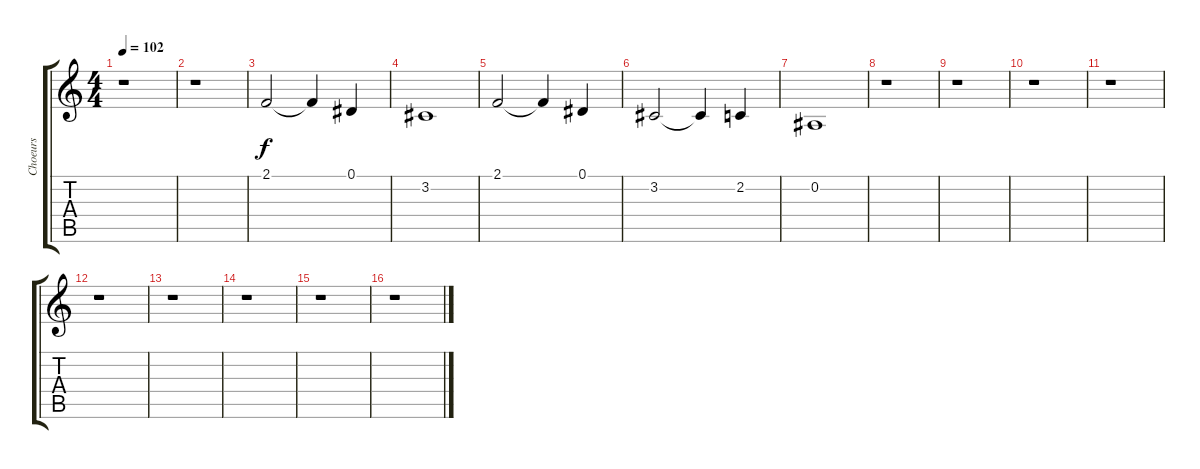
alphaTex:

\track ("Choeurs" "Choeurs") {instrument choiraahs}
\staff {score tabs}
\tuning (Eb4 Bb3 Gb3 Db3 Ab2 Eb2) {hide}
\ts (4 4)
\tempo 102
\clef g2
\ks c
r.1{dy f} |
r.1 |
2.1.2 2.1{t}.4 0.1.4 |
3.2.1 |
2.1.2 2.1{t}.4 0.1.4 |
3.2.2 3.2{t}.4 2.2.4 |
0.2.1 |
r.1 |
r.1 |
r.1 |
r.1 |
r.1 |
r.1 |
r.1 |
r.1 |
r.1
